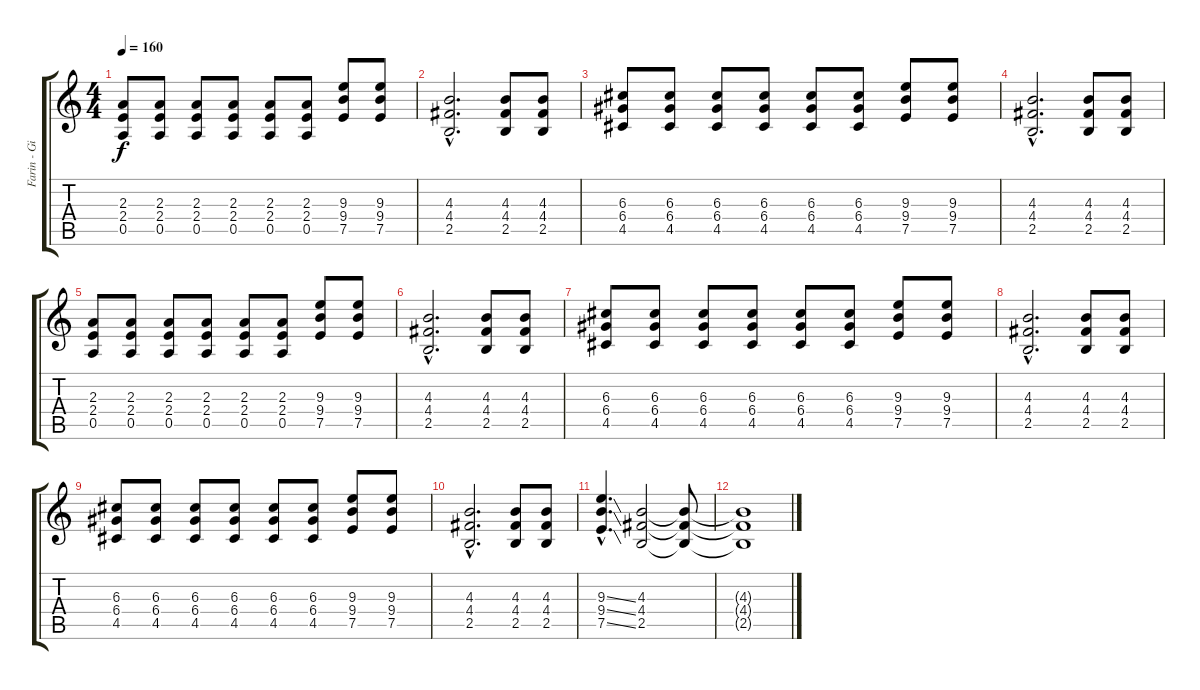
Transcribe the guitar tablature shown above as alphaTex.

\track ("Farin - Gitarre 1" "Farin - Gi") {instrument distortionguitar}
\staff {score tabs}
\tuning (E4 B3 G3 D3 A2 E2) {hide}
\ts (4 4)
\tempo 160
\clef g2
\ks c
(2.3 2.4 0.5).8{dy f} (2.3 2.4 0.5).8 (2.3 2.4 0.5).8 (2.3 2.4 0.5).8 (2.3 2.4 0.5).8 (2.3 2.4 0.5).8 (9.3 9.4 7.5).8 (9.3 9.4 7.5).8 |
(4.3{hac} 4.4{hac} 2.5{hac}).2{d} (4.3 4.4 2.5).8 (4.3 4.4 2.5).8 |
(6.3 6.4 4.5).8 (6.3 6.4 4.5).8 (6.3 6.4 4.5).8 (6.3 6.4 4.5).8 (6.3 6.4 4.5).8 (6.3 6.4 4.5).8 (9.3 9.4 7.5).8 (9.3 9.4 7.5).8 |
(4.3{hac} 4.4{hac} 2.5{hac}).2{d} (4.3 4.4 2.5).8 (4.3 4.4 2.5).8 |
(2.3 2.4 0.5).8 (2.3 2.4 0.5).8 (2.3 2.4 0.5).8 (2.3 2.4 0.5).8 (2.3 2.4 0.5).8 (2.3 2.4 0.5).8 (9.3 9.4 7.5).8 (9.3 9.4 7.5).8 |
(4.3{hac} 4.4{hac} 2.5{hac}).2{d} (4.3 4.4 2.5).8 (4.3 4.4 2.5).8 |
(6.3 6.4 4.5).8 (6.3 6.4 4.5).8 (6.3 6.4 4.5).8 (6.3 6.4 4.5).8 (6.3 6.4 4.5).8 (6.3 6.4 4.5).8 (9.3 9.4 7.5).8 (9.3 9.4 7.5).8 |
(4.3{hac} 4.4{hac} 2.5{hac}).2{d} (4.3 4.4 2.5).8 (4.3 4.4 2.5).8 |
(6.3 6.4 4.5).8 (6.3 6.4 4.5).8 (6.3 6.4 4.5).8 (6.3 6.4 4.5).8 (6.3 6.4 4.5).8 (6.3 6.4 4.5).8 (9.3 9.4 7.5).8 (9.3 9.4 7.5).8 |
(4.3{hac} 4.4{hac} 2.5{hac}).2{d} (4.3 4.4 2.5).8 (4.3 4.4 2.5).8 |
(9.3{ss hac} 9.4{ss hac} 7.5{ss hac}).4{d} (4.3 4.4 2.5).2 (4.3{t} 4.4{t} 2.5{t}).8 |
(4.3{t} 4.4{t} 2.5{t}).1
